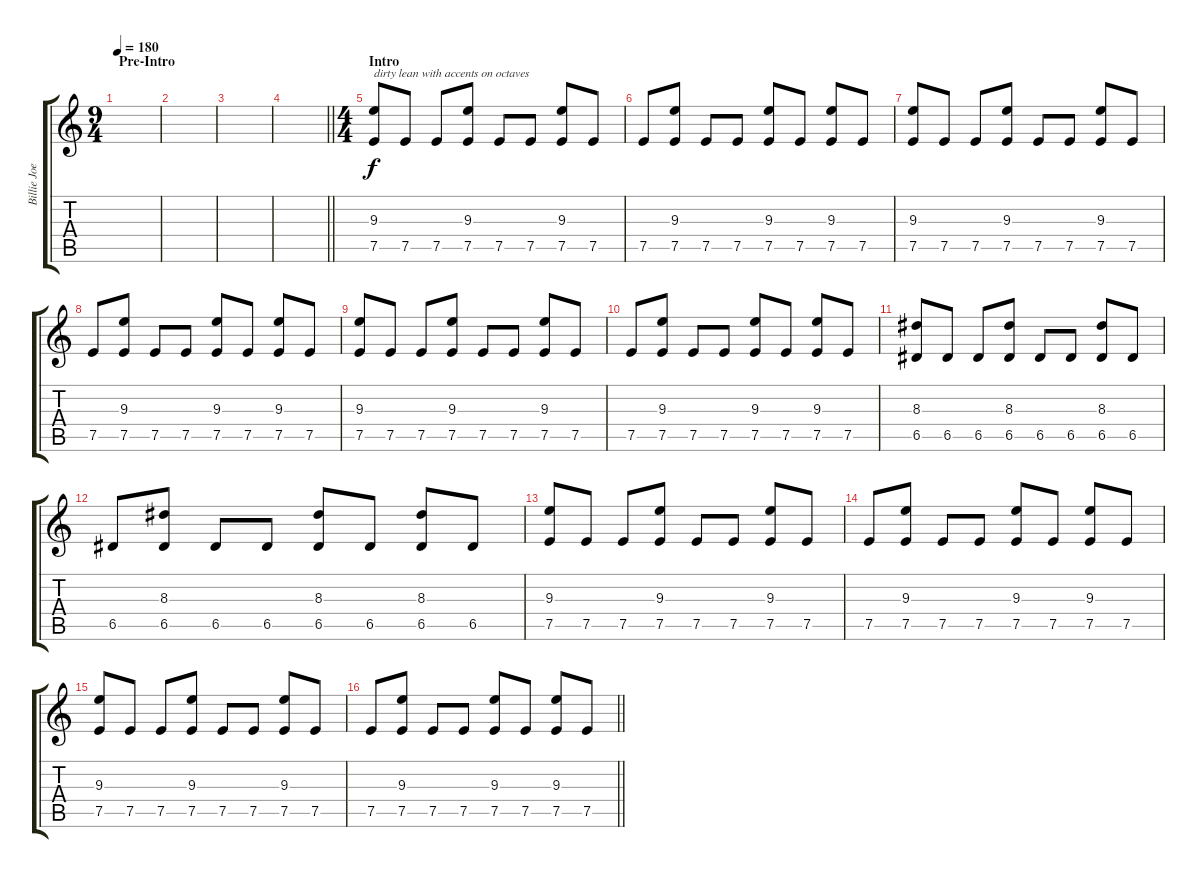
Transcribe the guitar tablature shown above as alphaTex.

\track ("Billie Joe Armstrong (Lead Guitar)" "Billie Joe") {instrument overdrivenguitar}
\staff {score tabs}
\tuning (E4 B3 G3 D3 A2 E2) {hide}
\ts (9 4)
\section ("" "Pre-Intro")
\tempo 180
\clef g2
\ks c
|
|
|
\barLineRight lightlight
|
\ts (4 4)
\section ("" "Intro")
(9.3 7.5).8{txt "dirty lean with accents on octaves" instrument electricguitarclean} 7.5.8 7.5.8 (9.3 7.5).8 7.5.8 7.5.8 (9.3 7.5).8 7.5.8 |
7.5.8 (9.3 7.5).8 7.5.8 7.5.8 (9.3 7.5).8 7.5.8 (9.3 7.5).8 7.5.8 |
(9.3 7.5).8 7.5.8 7.5.8 (9.3 7.5).8 7.5.8 7.5.8 (9.3 7.5).8 7.5.8 |
7.5.8 (9.3 7.5).8 7.5.8 7.5.8 (9.3 7.5).8 7.5.8 (9.3 7.5).8 7.5.8 |
(9.3 7.5).8 7.5.8 7.5.8 (9.3 7.5).8 7.5.8 7.5.8 (9.3 7.5).8 7.5.8 |
7.5.8 (9.3 7.5).8 7.5.8 7.5.8 (9.3 7.5).8 7.5.8 (9.3 7.5).8 7.5.8 |
(8.3 6.5).8{instrument electricguitarclean} 6.5.8 6.5.8 (8.3 6.5).8 6.5.8 6.5.8 (8.3 6.5).8 6.5.8 |
6.5.8 (8.3 6.5).8 6.5.8 6.5.8 (8.3 6.5).8 6.5.8 (8.3 6.5).8 6.5.8 |
(9.3 7.5).8 7.5.8 7.5.8 (9.3 7.5).8 7.5.8 7.5.8 (9.3 7.5).8 7.5.8 |
7.5.8 (9.3 7.5).8 7.5.8 7.5.8 (9.3 7.5).8 7.5.8 (9.3 7.5).8 7.5.8 |
(9.3 7.5).8 7.5.8 7.5.8 (9.3 7.5).8 7.5.8 7.5.8 (9.3 7.5).8 7.5.8 |
\barLineRight lightlight
7.5.8 (9.3 7.5).8 7.5.8 7.5.8 (9.3 7.5).8 7.5.8 (9.3 7.5).8 7.5.8
